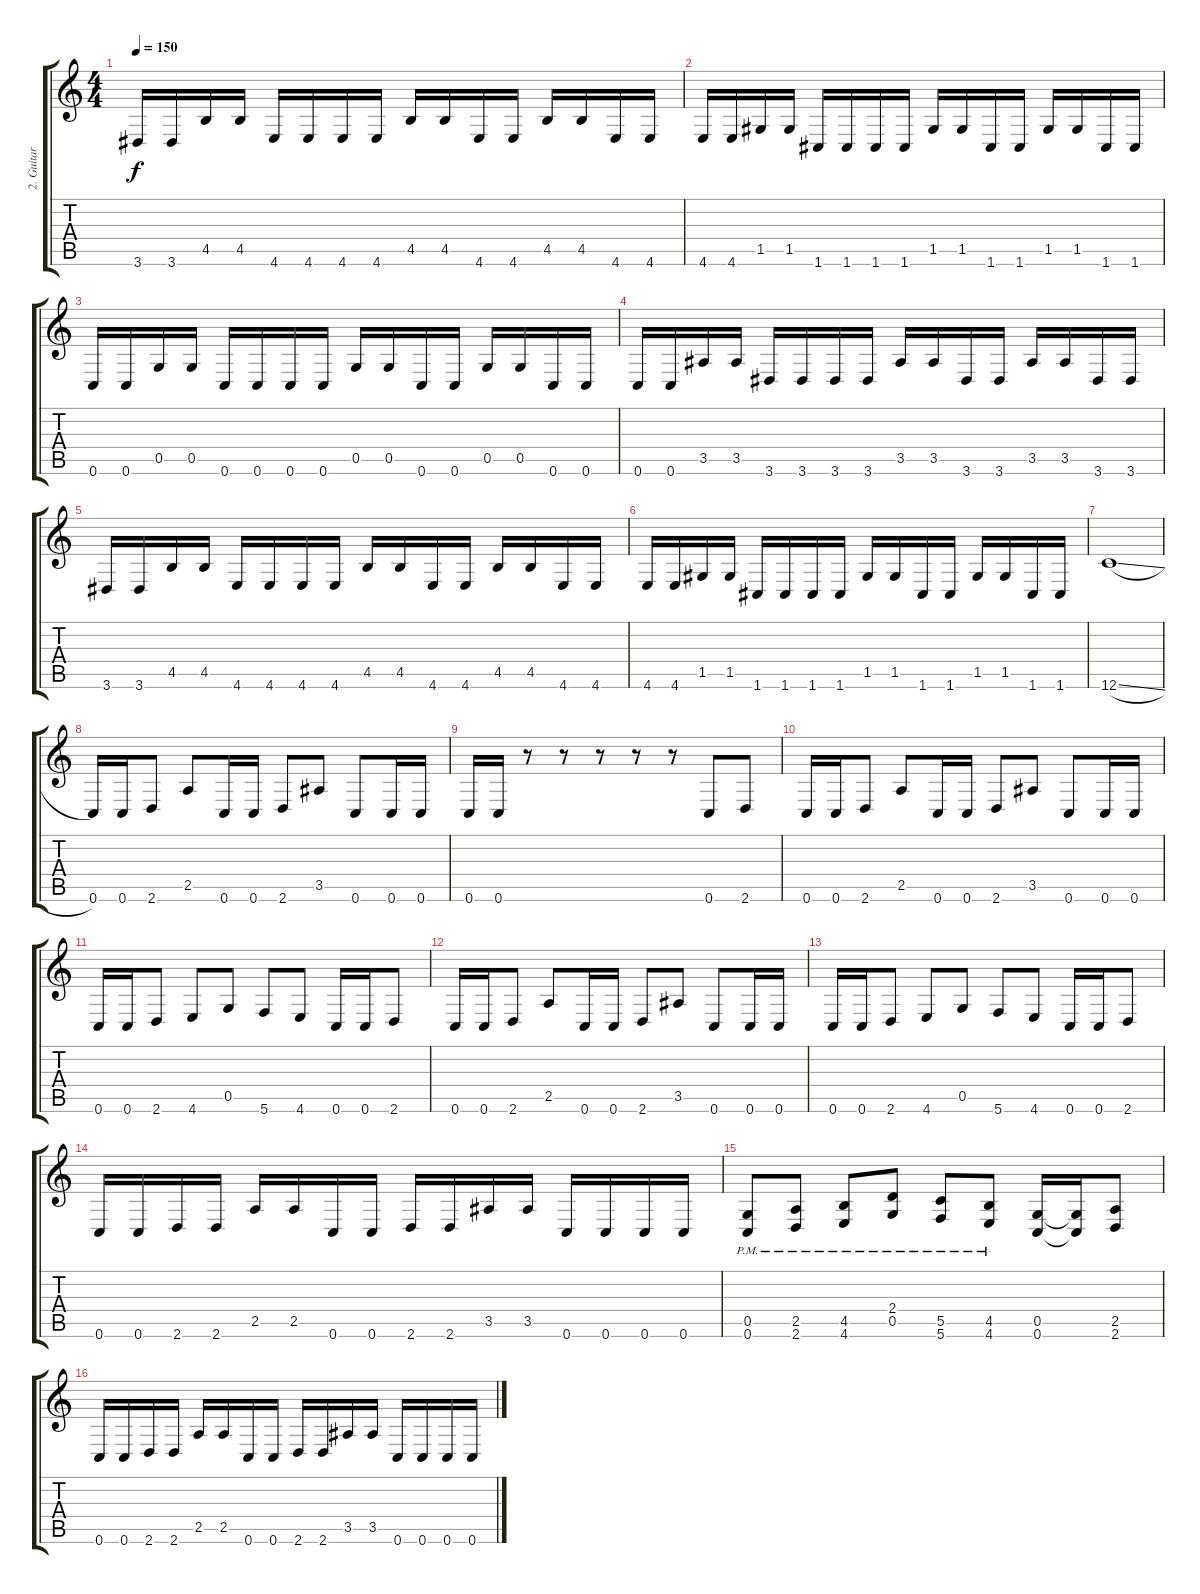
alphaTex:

\track ("2. Guitar" "2. Guitar") {instrument distortionguitar}
\staff {score tabs}
\tuning (D4 A3 F3 C3 G2 C2) {hide}
\ts (4 4)
\tempo 150
\clef g2
\ks c
3.6.16{dy f} 3.6.16 4.5.16 4.5.16 4.6.16 4.6.16 4.6.16 4.6.16 4.5.16 4.5.16 4.6.16 4.6.16 4.5.16 4.5.16 4.6.16 4.6.16 |
4.6.16 4.6.16 1.5.16 1.5.16 1.6.16 1.6.16 1.6.16 1.6.16 1.5.16 1.5.16 1.6.16 1.6.16 1.5.16 1.5.16 1.6.16 1.6.16 |
0.6.16 0.6.16 0.5.16 0.5.16 0.6.16 0.6.16 0.6.16 0.6.16 0.5.16 0.5.16 0.6.16 0.6.16 0.5.16 0.5.16 0.6.16 0.6.16 |
0.6.16 0.6.16 3.5.16 3.5.16 3.6.16 3.6.16 3.6.16 3.6.16 3.5.16 3.5.16 3.6.16 3.6.16 3.5.16 3.5.16 3.6.16 3.6.16 |
3.6.16 3.6.16 4.5.16 4.5.16 4.6.16 4.6.16 4.6.16 4.6.16 4.5.16 4.5.16 4.6.16 4.6.16 4.5.16 4.5.16 4.6.16 4.6.16 |
4.6.16 4.6.16 1.5.16 1.5.16 1.6.16 1.6.16 1.6.16 1.6.16 1.5.16 1.5.16 1.6.16 1.6.16 1.5.16 1.5.16 1.6.16 1.6.16 |
12.6{sl}.1 |
0.6.16 0.6.16 2.6.8 2.5.8 0.6.16 0.6.16 2.6.8 3.5.8 0.6.8 0.6.16 0.6.16 |
0.6.16 0.6.16 r.8 r.8 r.8 r.8 r.8 0.6.8 2.6.8 |
0.6.16 0.6.16 2.6.8 2.5.8 0.6.16 0.6.16 2.6.8 3.5.8 0.6.8 0.6.16 0.6.16 |
0.6.16 0.6.16 2.6.8 4.6.8 0.5.8 5.6.8 4.6.8 0.6.16 0.6.16 2.6.8 |
0.6.16 0.6.16 2.6.8 2.5.8 0.6.16 0.6.16 2.6.8 3.5.8 0.6.8 0.6.16 0.6.16 |
0.6.16 0.6.16 2.6.8 4.6.8 0.5.8 5.6.8 4.6.8 0.6.16 0.6.16 2.6.8 |
0.6.16 0.6.16 2.6.16 2.6.16 2.5.16 2.5.16 0.6.16 0.6.16 2.6.16 2.6.16 3.5.16 3.5.16 0.6.16 0.6.16 0.6.16 0.6.16 |
(0.5{pm} 0.6{pm}).8 (2.5{pm} 2.6{pm}).8 (4.5{pm} 4.6{pm}).8 (2.4{pm} 0.5{pm}).8 (5.5{pm} 5.6{pm}).8 (4.5{pm} 4.6{pm}).8 (0.5 0.6).16 (0.5{t} 0.6{t}).16 (2.5 2.6).8 |
0.6.16 0.6.16 2.6.16 2.6.16 2.5.16 2.5.16 0.6.16 0.6.16 2.6.16 2.6.16 3.5.16 3.5.16 0.6.16 0.6.16 0.6.16 0.6.16
